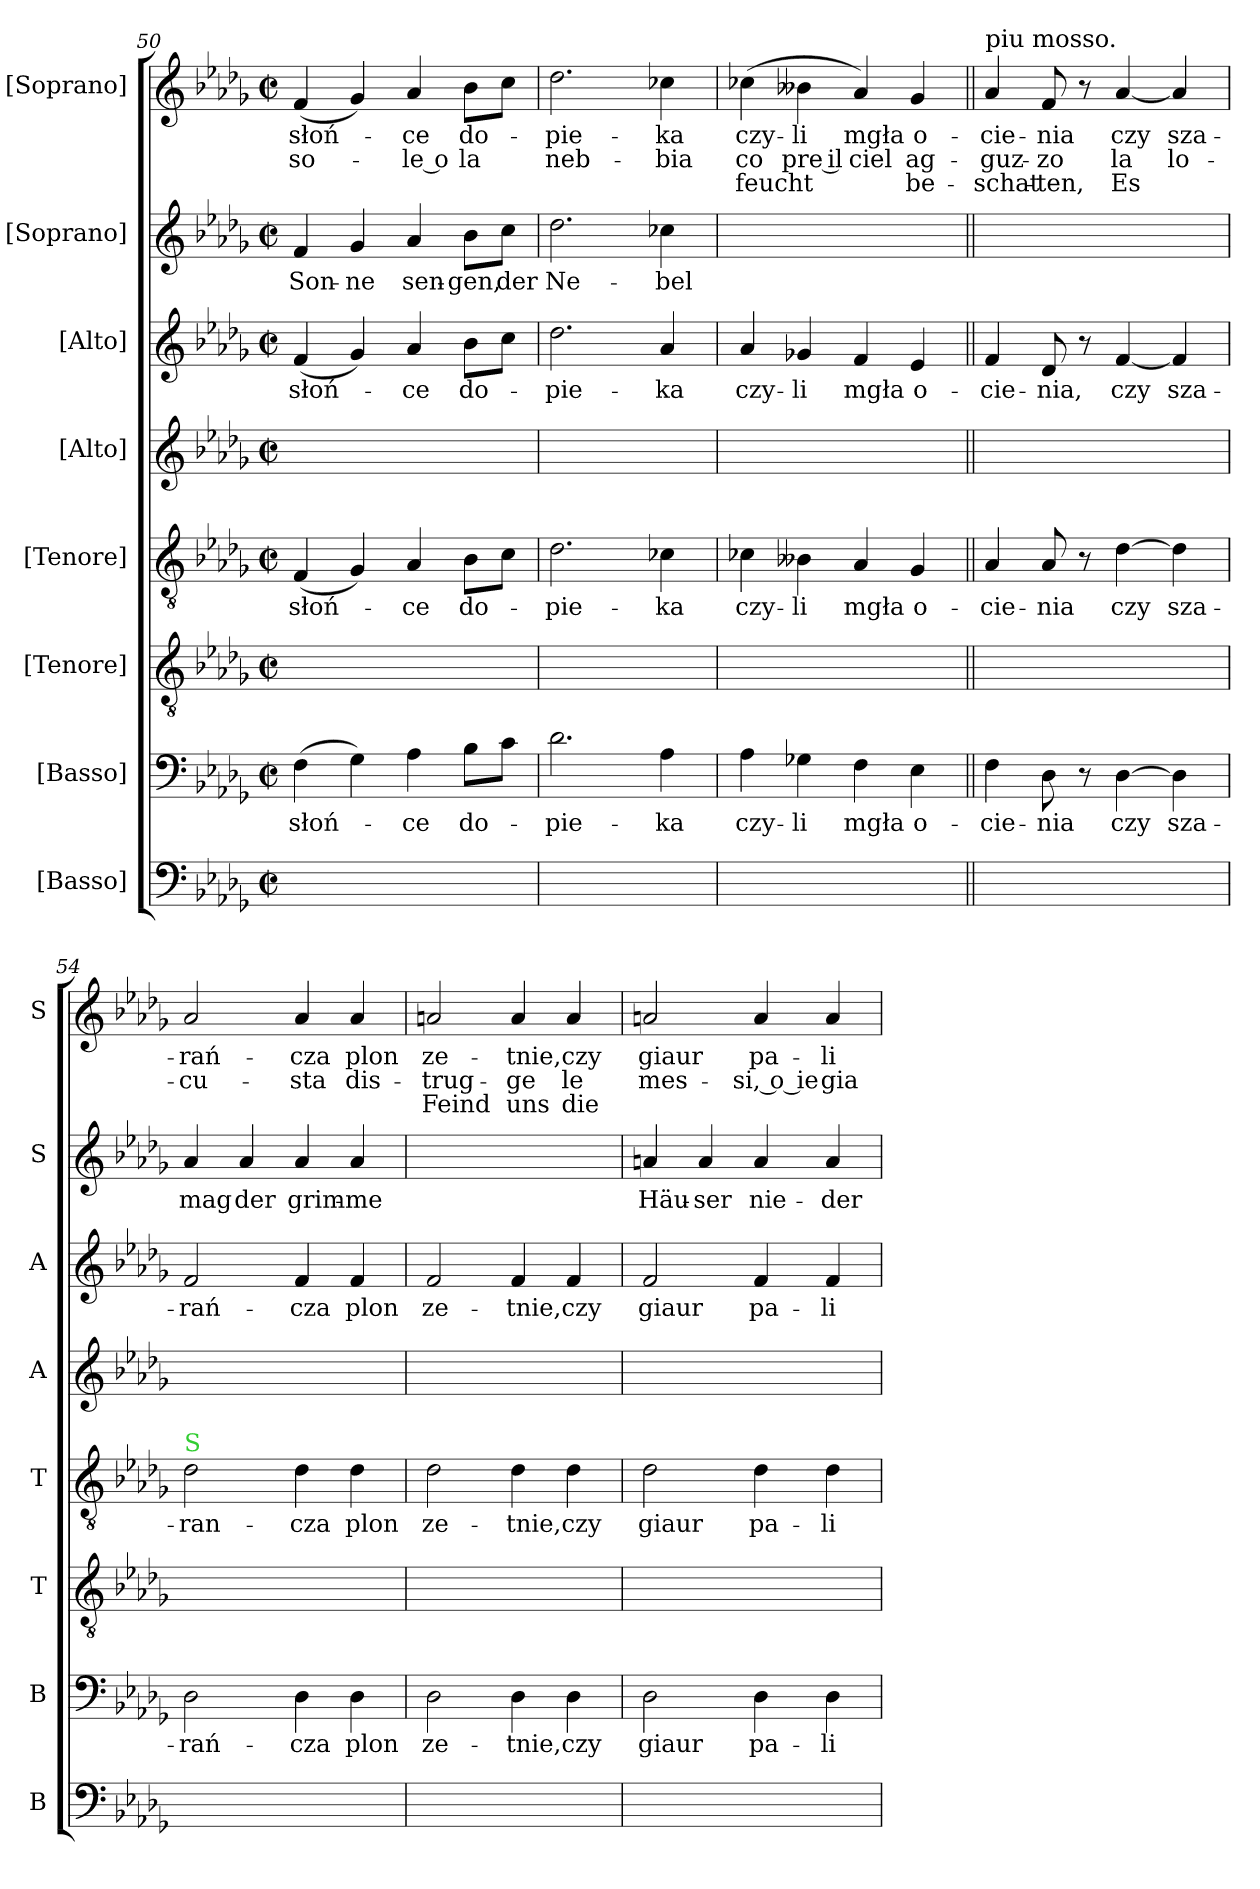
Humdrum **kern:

**kern	**kern	**text	**kern	**kern	**text	**kern	**kern	**text	**kern	**text	**kern	**text	**text	**text
*part8	*part7	*part7	*part6	*part5	*part5	*part4	*part3	*part3	*part2	*part2	*part1	*part1	*part1	*part1
*staff8	*staff7	*staff7	*staff6	*staff5	*staff5	*staff4	*staff3	*staff3	*staff2	*staff2	*staff1	*staff1	*staff1	*staff1
*I"[Basso]	*I"[Basso]	*	*I"[Tenore]	*I"[Tenore]	*	*I"[Alto]	*I"[Alto]	*	*I"[Soprano]	*	*I"[Soprano]	*	*	*
*I'B	*I'B	*	*I'T	*I'T	*	*I'A	*I'A	*	*I'S	*	*I'S	*	*	*
*clefF4	*clefF4	*	*clefGv2	*clefGv2	*	*clefG2	*clefG2	*	*clefG2	*	*clefG2	*	*	*
*k[b-e-a-d-g-]	*k[b-e-a-d-g-]	*	*k[b-e-a-d-g-]	*k[b-e-a-d-g-]	*	*k[b-e-a-d-g-]	*k[b-e-a-d-g-]	*	*k[b-e-a-d-g-]	*	*k[b-e-a-d-g-]	*	*	*
*D-:	*D-:	*	*D-:	*D-:	*	*D-:	*D-:	*	*D-:	*	*D-:	*	*	*
*M2/2	*M2/2	*	*M2/2	*M2/2	*	*M2/2	*M2/2	*	*M2/2	*	*M2/2	*	*	*
*met(c|)	*met(c|)	*	*met(c|)	*met(c|)	*	*met(c|)	*met(c|)	*	*met(c|)	*	*met(c|)	*	*	*
=50	=50	=50	=50	=50	=50	=50	=50	=50	=50	=50	=50	=50	=50	=50
!	!	!	!	!	!	!	!	!	!	!	!	!	!LO:LY:color=red	!
1ryy	(>4F\	słoń-	1ryy	(<4F/	słoń-	1ryy	(<4f/	słoń-	4f/	Son-	(<4f/	słoń-	so-	.
.	4G-\)	.	.	4G-/)	.	.	4g-/)	.	4g-/	-ne	4g-/)	.	.	.
!	!	!	!	!	!	!	!	!	!	!	!	!	!LO:LY:color=red	!
.	4A-\	-ce	.	4A-/	-ce	.	4a-/	-ce	4a-/	sen-	4a-/	-ce	-le o	.
!	!	!	!	!	!	!	!	!	!	!	!	!	!LO:LY:color=red	!
.	8B-\L	do-	.	8B-\L	do-	.	8b-\L	do-	8b-\L	-gen,	8b-\L	do-	la	.
.	8c\J	.	.	8c\J	.	.	8cc\J	.	8cc\J	der	8cc\J	.	.	.
=51	=51	=51	=51	=51	=51	=51	=51	=51	=51	=51	=51	=51	=51	=51
!	!	!	!	!	!	!	!	!	!	!	!	!	!LO:LY:color=red	!
1ryy	2.d-\	-pie-	1ryy	2.d-\	-pie-	1ryy	2.dd-\	-pie-	2.dd-\	Ne-	2.dd-\	-pie-	neb-	.
!	!	!	!	!	!	!	!	!	!	!	!	!	!LO:LY:color=red	!
.	4A-\	-ka	.	4c-X\	-ka	.	4a-/	-ka	4cc-X\	-bel	4cc-X\	-ka	-bia	.
=52	=52	=52	=52	=52	=52	=52	=52	=52	=52	=52	=52	=52	=52	=52
!	!	!	!	!	!	!	!	!	!	!	!	!	!LO:LY:color=red	!
1ryy	4A-\	czy-	1ryy	4c-X\	czy-	1ryy	4a-/	czy-	1ryy	.	(>4cc-X\	czy-	co	feucht
!	!	!	!	!	!	!	!	!	!	!	!	!	!LO:LY:color=red	!
.	4G-X\	-li	.	4B--X\	-li	.	4g-X/	-li	.	.	4b--X\	-li	pre il	.
!	!	!	!	!	!	!	!	!	!	!	!	!	!LO:LY:color=red	!
.	4F\	mgła	.	4A-/	mgła	.	4f/	mgła	.	.	4a-/)	mgła	ciel	.
!	!	!	!	!	!	!	!	!	!	!	!	!	!LO:LY:color=red	!
.	4E-\	o-	.	4G-/	o-	.	4e-/	o-	.	.	4g-/	o-	ag-	be-
=53||	=53||	=53||	=53||	=53||	=53||	=53||	=53||	=53||	=53||	=53||	=53||	=53||	=53||	=53||
!	!	!	!	!	!	!	!	!	!	!	!LO:TX:a:t=piu mosso.	!	!	!
!	!	!	!	!	!	!	!	!	!	!	!	!	!LO:LY:color=red	!
1ryy	4F\	-cie-	1ryy	4A-/	-cie-	1ryy	4f/	-cie-	1ryy	.	4a-/	-cie-	-guz-	-schat-
!	!	!	!	!	!	!	!	!	!	!	!	!	!LO:LY:color=red	!
.	8D-\	-nia	.	8A-/	-nia	.	8d-/	-nia,	.	.	8f/	-nia	-zo	-ten,
.	8r	.	.	8r	.	.	8r	.	.	.	8r	.	.	.
!	!	!	!	!	!	!	!	!	!	!	!	!	!LO:LY:color=red	!
.	[4D-\	czy	.	[4d-\	czy	.	[4f/	czy	.	.	[4a-/	czy	la	Es
!	!	!	!	!	!	!	!	!	!	!	!	!	!LO:LY:color=red	!
.	4D-\]	sza-	.	4d-\]	sza-	.	4f/]	sza-	.	.	4a-/]	sza-	lo-	.
=54	=54	=54	=54	=54	=54	=54	=54	=54	=54	=54	=54	=54	=54	=54
!	!	!	!	!LO:TX:a:color=limegreen:t=S	!	!	!	!	!	!	!	!	!	!
!	!	!	!	!	!	!	!	!	!	!	!	!	!LO:LY:color=red	!
1ryy	2D-\	-rań-	1ryy	2d-\	-ran-	1ryy	2f/	-rań-	4a-/	mag	2a-/	-rań-	-cu-	.
.	.	.	.	.	.	.	.	.	4a-/	der	.	.	.	.
!	!	!	!	!	!	!	!	!	!	!	!	!	!LO:LY:color=red	!
.	4D-\	-cza	.	4d-\	-cza	.	4f/	-cza	4a-/	grim-	4a-/	-cza	-sta	.
!	!	!	!	!	!	!	!	!	!	!	!	!	!LO:LY:color=red	!
.	4D-\	plon	.	4d-\	plon	.	4f/	plon	4a-/	-me	4a-/	plon	dis-	.
=55	=55	=55	=55	=55	=55	=55	=55	=55	=55	=55	=55	=55	=55	=55
!	!	!	!	!	!	!	!	!	!	!	!	!	!LO:LY:color=red	!
1ryy	2D-\	ze-	1ryy	2d-\	ze-	1ryy	2f/	ze-	1ryy	.	2an/	ze-	-trug-	Feind
!	!	!	!	!	!	!	!	!	!	!	!	!	!LO:LY:color=red	!
.	4D-\	-tnie,	.	4d-\	-tnie,	.	4f/	-tnie,	.	.	4a/	-tnie,	-ge	uns
!	!	!	!	!	!	!	!	!	!	!	!	!	!LO:LY:color=red	!
.	4D-\	czy	.	4d-\	czy	.	4f/	czy	.	.	4a/	czy	le	die
=56	=56	=56	=56	=56	=56	=56	=56	=56	=56	=56	=56	=56	=56	=56
!	!	!	!	!	!	!	!	!	!	!	!	!	!LO:LY:color=red	!
1ryy	2D-\	giaur	1ryy	2d-\	giaur	1ryy	2f/	giaur	4an/	Häu-	2an/	giaur	mes-	.
.	.	.	.	.	.	.	.	.	4a/	-ser	.	.	.	.
!	!	!	!	!	!	!	!	!	!	!	!	!	!LO:LY:color=red	!
.	4D-\	pa-	.	4d-\	pa-	.	4f/	pa-	4a/	nie-	4a/	pa-	-si, o ie	.
!	!	!	!	!	!	!	!	!	!	!	!	!	!LO:LY:color=red	!
.	4D-\	-li	.	4d-\	-li	.	4f/	-li	4a/	-der-	4a/	-li	gia-	.
=	=	=	=	=	=	=	=	=	=	=	=	=	=	=
*-	*-	*-	*-	*-	*-	*-	*-	*-	*-	*-	*-	*-	*-	*-
